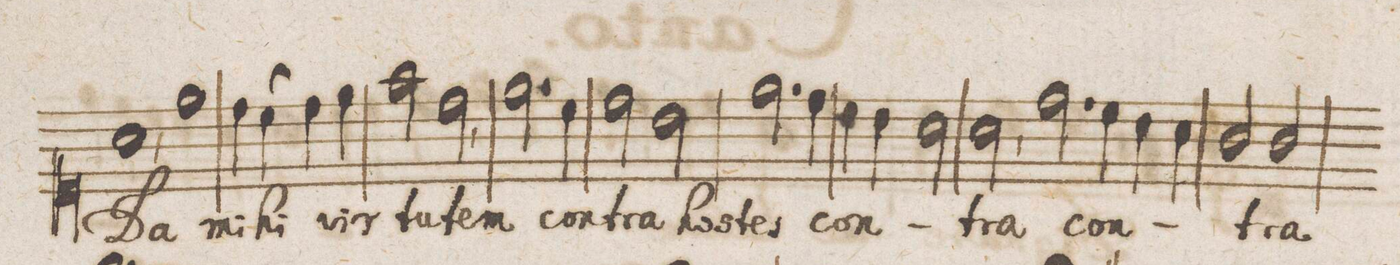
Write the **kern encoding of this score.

**kern	**text
*I"Canto.	*
*clefC1	*
*k[]	*
*met(C|)	*
*M2/1	*
1a,<	Da
=51-	=51-
1ee	mi-
4dd\	-hi
(>4cc\	.
4dd\)	.
4ee\	vir-
=52-	=52-
2ff\	-tu-
2dd,<\	-tem
2.ee\	con-
4cc\	-tra
=53-	=53-
2dd\	hos-
2b\	-tes
2.ee\	con-
4dd\	.
=54-	=54-
4cc\	.
4b\	.
2a\	.
2a,<\	-tra
2.dd\	con-
=55-	=55-
4cc\	.
4b\	.
4a\	.
2g/	.
2g/	-tra
=56-	=56-
*-	*-
